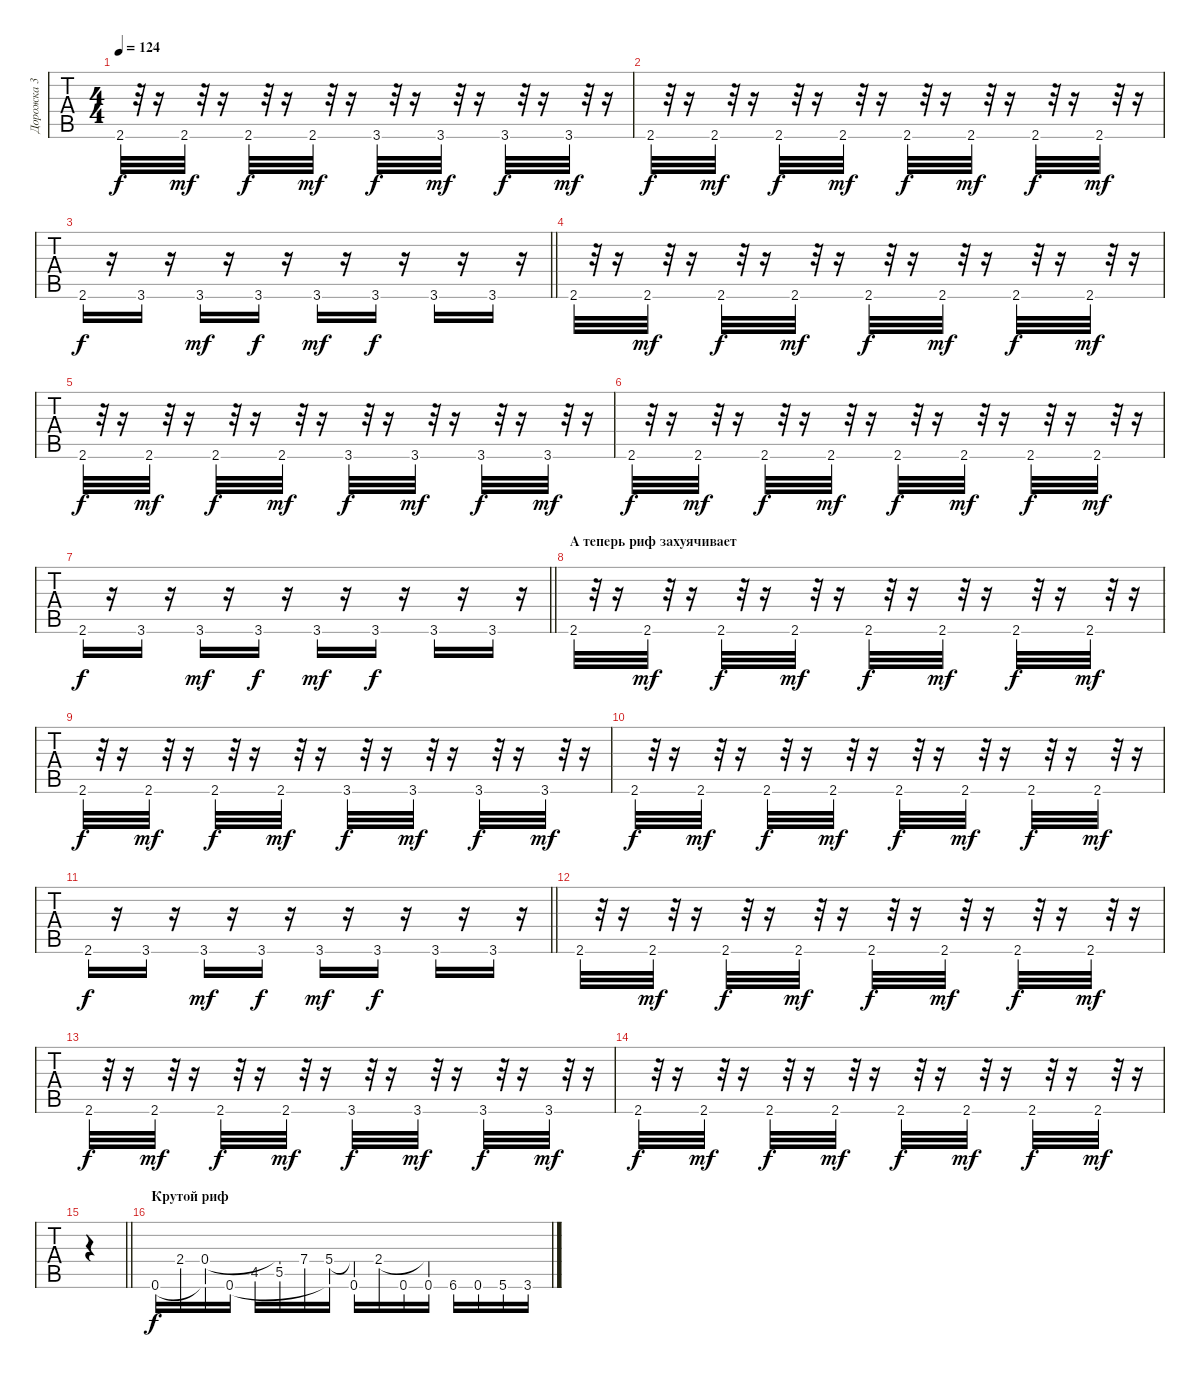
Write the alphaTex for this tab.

\track ("Дорожка 3" "Дорожка 3") {instrument brightacousticpiano}
\staff {tabs}
\tuning (D4 Bb3 F3 C3 G2 D2) {hide}
\ts (4 4)
\tempo 124
\clef g2
\ks c
2.6.32{dy f} r.32 r.16 2.6.32{dy mf} r.32 r.16 2.6.32{dy f} r.32 r.16 2.6.32{dy mf} r.32 r.16 3.6.32{dy f} r.32 r.16 3.6.32{dy mf} r.32 r.16 3.6.32{dy f} r.32 r.16 3.6.32{dy mf} r.32 r.16 |
2.6.32{dy f} r.32 r.16 2.6.32{dy mf} r.32 r.16 2.6.32{dy f} r.32 r.16 2.6.32{dy mf} r.32 r.16 2.6.32{dy f} r.32 r.16 2.6.32{dy mf} r.32 r.16 2.6.32{dy f} r.32 r.16 2.6.32{dy mf} r.32 r.16 |
\barLineRight lightlight
2.6.16{dy f} r.16 3.6.16 r.16 3.6.16{dy mf} r.16 3.6.16{dy f} r.16 3.6.16{dy mf} r.16 3.6.16{dy f} r.16 3.6.16 r.16 3.6.16 r.16 |
2.6.32 r.32 r.16 2.6.32{dy mf} r.32 r.16 2.6.32{dy f} r.32 r.16 2.6.32{dy mf} r.32 r.16 2.6.32{dy f} r.32 r.16 2.6.32{dy mf} r.32 r.16 2.6.32{dy f} r.32 r.16 2.6.32{dy mf} r.32 r.16 |
2.6.32{dy f} r.32 r.16 2.6.32{dy mf} r.32 r.16 2.6.32{dy f} r.32 r.16 2.6.32{dy mf} r.32 r.16 3.6.32{dy f} r.32 r.16 3.6.32{dy mf} r.32 r.16 3.6.32{dy f} r.32 r.16 3.6.32{dy mf} r.32 r.16 |
2.6.32{dy f} r.32 r.16 2.6.32{dy mf} r.32 r.16 2.6.32{dy f} r.32 r.16 2.6.32{dy mf} r.32 r.16 2.6.32{dy f} r.32 r.16 2.6.32{dy mf} r.32 r.16 2.6.32{dy f} r.32 r.16 2.6.32{dy mf} r.32 r.16 |
\barLineRight lightlight
2.6.16{dy f} r.16 3.6.16 r.16 3.6.16{dy mf} r.16 3.6.16{dy f} r.16 3.6.16{dy mf} r.16 3.6.16{dy f} r.16 3.6.16 r.16 3.6.16 r.16 |
\section ("" "А теперь риф захуячивает")
2.6.32 r.32 r.16 2.6.32{dy mf} r.32 r.16 2.6.32{dy f} r.32 r.16 2.6.32{dy mf} r.32 r.16 2.6.32{dy f} r.32 r.16 2.6.32{dy mf} r.32 r.16 2.6.32{dy f} r.32 r.16 2.6.32{dy mf} r.32 r.16 |
2.6.32{dy f} r.32 r.16 2.6.32{dy mf} r.32 r.16 2.6.32{dy f} r.32 r.16 2.6.32{dy mf} r.32 r.16 3.6.32{dy f} r.32 r.16 3.6.32{dy mf} r.32 r.16 3.6.32{dy f} r.32 r.16 3.6.32{dy mf} r.32 r.16 |
2.6.32{dy f} r.32 r.16 2.6.32{dy mf} r.32 r.16 2.6.32{dy f} r.32 r.16 2.6.32{dy mf} r.32 r.16 2.6.32{dy f} r.32 r.16 2.6.32{dy mf} r.32 r.16 2.6.32{dy f} r.32 r.16 2.6.32{dy mf} r.32 r.16 |
\barLineRight lightlight
2.6.16{dy f} r.16 3.6.16 r.16 3.6.16{dy mf} r.16 3.6.16{dy f} r.16 3.6.16{dy mf} r.16 3.6.16{dy f} r.16 3.6.16 r.16 3.6.16 r.16 |
2.6.32 r.32 r.16 2.6.32{dy mf} r.32 r.16 2.6.32{dy f} r.32 r.16 2.6.32{dy mf} r.32 r.16 2.6.32{dy f} r.32 r.16 2.6.32{dy mf} r.32 r.16 2.6.32{dy f} r.32 r.16 2.6.32{dy mf} r.32 r.16 |
2.6.32{dy f} r.32 r.16 2.6.32{dy mf} r.32 r.16 2.6.32{dy f} r.32 r.16 2.6.32{dy mf} r.32 r.16 3.6.32{dy f} r.32 r.16 3.6.32{dy mf} r.32 r.16 3.6.32{dy f} r.32 r.16 3.6.32{dy mf} r.32 r.16 |
2.6.32{dy f} r.32 r.16 2.6.32{dy mf} r.32 r.16 2.6.32{dy f} r.32 r.16 2.6.32{dy mf} r.32 r.16 2.6.32{dy f} r.32 r.16 2.6.32{dy mf} r.32 r.16 2.6.32{dy f} r.32 r.16 2.6.32{dy mf} r.32 r.16 |
\barLineRight lightlight
|
\section ("" "Крутой риф")
0.6.16{dy f} 2.4.16 (0.4 0.6{t}).16 0.6.16 4.5.16 (0.4{t} 5.5).16 7.4.16 (5.4 0.6{t}).16 (5.4{t} 0.6).16 2.4.16 0.6.16 (2.4{t} 0.6).16 6.6.16 0.6.16 5.6.16 3.6.16
